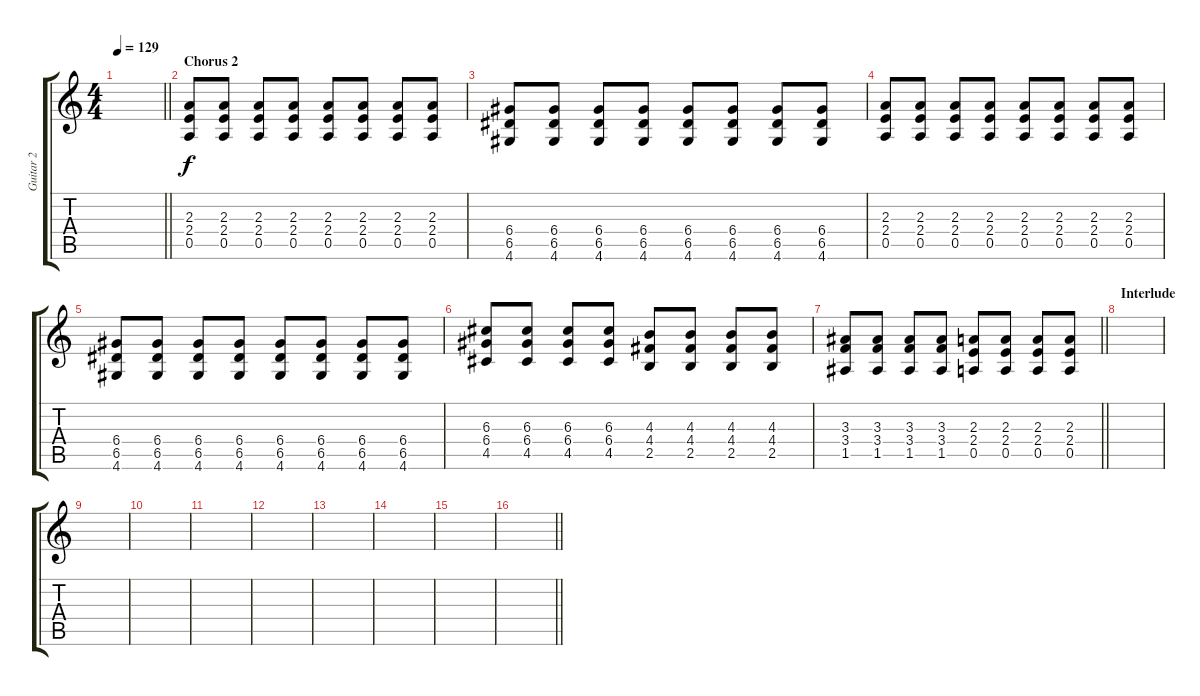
\track ("Guitar 2" "Guitar 2") {instrument distortionguitar}
\staff {score tabs}
\tuning (E4 B3 G3 D3 A2 E2) {hide}
\ts (4 4)
\tempo 129
\clef g2
\barLineRight lightlight
\ks c
|
\section ("" "Chorus 2")
(2.3 2.4 0.5).8 (2.3 2.4 0.5).8 (2.3 2.4 0.5).8 (2.3 2.4 0.5).8 (2.3 2.4 0.5).8 (2.3 2.4 0.5).8 (2.3 2.4 0.5).8 (2.3 2.4 0.5).8 |
(6.4 6.5 4.6).8 (6.4 6.5 4.6).8 (6.4 6.5 4.6).8 (6.4 6.5 4.6).8 (6.4 6.5 4.6).8 (6.4 6.5 4.6).8 (6.4 6.5 4.6).8 (6.4 6.5 4.6).8 |
(2.3 2.4 0.5).8 (2.3 2.4 0.5).8 (2.3 2.4 0.5).8 (2.3 2.4 0.5).8 (2.3 2.4 0.5).8 (2.3 2.4 0.5).8 (2.3 2.4 0.5).8 (2.3 2.4 0.5).8 |
(6.4 6.5 4.6).8 (6.4 6.5 4.6).8 (6.4 6.5 4.6).8 (6.4 6.5 4.6).8 (6.4 6.5 4.6).8 (6.4 6.5 4.6).8 (6.4 6.5 4.6).8 (6.4 6.5 4.6).8 |
(6.3 6.4 4.5).8 (6.3 6.4 4.5).8 (6.3 6.4 4.5).8 (6.3 6.4 4.5).8 (4.3 4.4 2.5).8 (4.3 4.4 2.5).8 (4.3 4.4 2.5).8 (4.3 4.4 2.5).8 |
\barLineRight lightlight
(3.3 3.4 1.5).8 (3.3 3.4 1.5).8 (3.3 3.4 1.5).8 (3.3 3.4 1.5).8 (2.3 2.4 0.5).8 (2.3 2.4 0.5).8 (2.3 2.4 0.5).8 (2.3 2.4 0.5).8 |
\section ("" "Interlude")
|
|
|
|
|
|
|
|
\barLineRight lightlight
